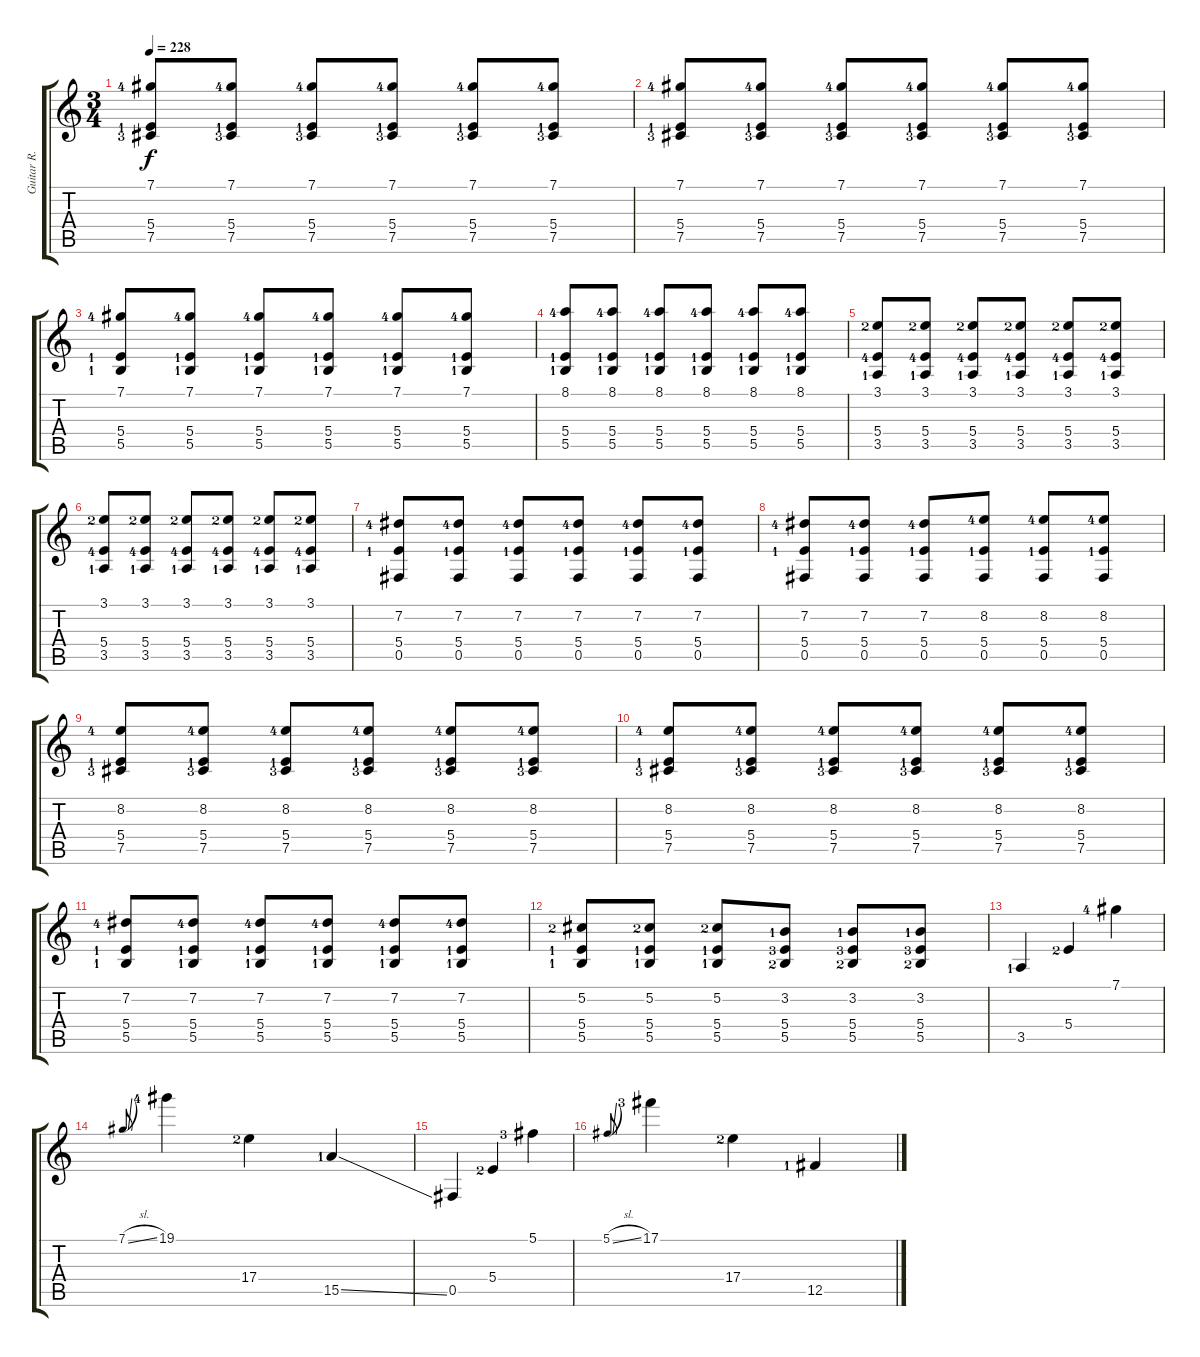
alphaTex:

\track ("Guitar R." "Guitar R.") {instrument distortionguitar}
\staff {score tabs}
\tuning (Db4 Ab3 E3 B2 Gb2 B1) {hide}
\ts (3 4)
\tempo 228
\clef g2
\ks c
(7.1{lf 5} 5.4{lf 2} 7.5{lf 4}).8{dy f} (7.1{lf 5} 5.4{lf 2} 7.5{lf 4}).8 (7.1{lf 5} 5.4{lf 2} 7.5{lf 4}).8 (7.1{lf 5} 5.4{lf 2} 7.5{lf 4}).8 (7.1{lf 5} 5.4{lf 2} 7.5{lf 4}).8 (7.1{lf 5} 5.4{lf 2} 7.5{lf 4}).8 |
(7.1{lf 5} 5.4{lf 2} 7.5{lf 4}).8 (7.1{lf 5} 5.4{lf 2} 7.5{lf 4}).8 (7.1{lf 5} 5.4{lf 2} 7.5{lf 4}).8 (7.1{lf 5} 5.4{lf 2} 7.5{lf 4}).8 (7.1{lf 5} 5.4{lf 2} 7.5{lf 4}).8 (7.1{lf 5} 5.4{lf 2} 7.5{lf 4}).8 |
(7.1{lf 5} 5.4{lf 2} 5.5{lf 2}).8 (7.1{lf 5} 5.4{lf 2} 5.5{lf 2}).8 (7.1{lf 5} 5.4{lf 2} 5.5{lf 2}).8 (7.1{lf 5} 5.4{lf 2} 5.5{lf 2}).8 (7.1{lf 5} 5.4{lf 2} 5.5{lf 2}).8 (7.1{lf 5} 5.4{lf 2} 5.5{lf 2}).8 |
(8.1{lf 5} 5.4{lf 2} 5.5{lf 2}).8 (8.1{lf 5} 5.4{lf 2} 5.5{lf 2}).8 (8.1{lf 5} 5.4{lf 2} 5.5{lf 2}).8 (8.1{lf 5} 5.4{lf 2} 5.5{lf 2}).8 (8.1{lf 5} 5.4{lf 2} 5.5{lf 2}).8 (8.1{lf 5} 5.4{lf 2} 5.5{lf 2}).8 |
(3.1{lf 3} 5.4{lf 5} 3.5{lf 2}).8 (3.1{lf 3} 5.4{lf 5} 3.5{lf 2}).8 (3.1{lf 3} 5.4{lf 5} 3.5{lf 2}).8 (3.1{lf 3} 5.4{lf 5} 3.5{lf 2}).8 (3.1{lf 3} 5.4{lf 5} 3.5{lf 2}).8 (3.1{lf 3} 5.4{lf 5} 3.5{lf 2}).8 |
(3.1{lf 3} 5.4{lf 5} 3.5{lf 2}).8 (3.1{lf 3} 5.4{lf 5} 3.5{lf 2}).8 (3.1{lf 3} 5.4{lf 5} 3.5{lf 2}).8 (3.1{lf 3} 5.4{lf 5} 3.5{lf 2}).8 (3.1{lf 3} 5.4{lf 5} 3.5{lf 2}).8 (3.1{lf 3} 5.4{lf 5} 3.5{lf 2}).8 |
(7.2{lf 5} 5.4{lf 2} 0.5).8 (7.2{lf 5} 5.4{lf 2} 0.5).8 (7.2{lf 5} 5.4{lf 2} 0.5).8 (7.2{lf 5} 5.4{lf 2} 0.5).8 (7.2{lf 5} 5.4{lf 2} 0.5).8 (7.2{lf 5} 5.4{lf 2} 0.5).8 |
(7.2{lf 5} 5.4{lf 2} 0.5).8 (7.2{lf 5} 5.4{lf 2} 0.5).8 (7.2{lf 5} 5.4{lf 2} 0.5).8 (8.2{lf 5} 5.4{lf 2} 0.5).8 (8.2{lf 5} 5.4{lf 2} 0.5).8 (8.2{lf 5} 5.4{lf 2} 0.5).8 |
(8.2{lf 5} 5.4{lf 2} 7.5{lf 4}).8 (8.2{lf 5} 5.4{lf 2} 7.5{lf 4}).8 (8.2{lf 5} 5.4{lf 2} 7.5{lf 4}).8 (8.2{lf 5} 5.4{lf 2} 7.5{lf 4}).8 (8.2{lf 5} 5.4{lf 2} 7.5{lf 4}).8 (8.2{lf 5} 5.4{lf 2} 7.5{lf 4}).8 |
(8.2{lf 5} 5.4{lf 2} 7.5{lf 4}).8 (8.2{lf 5} 5.4{lf 2} 7.5{lf 4}).8 (8.2{lf 5} 5.4{lf 2} 7.5{lf 4}).8 (8.2{lf 5} 5.4{lf 2} 7.5{lf 4}).8 (8.2{lf 5} 5.4{lf 2} 7.5{lf 4}).8 (8.2{lf 5} 5.4{lf 2} 7.5{lf 4}).8 |
(7.2{lf 5} 5.4{lf 2} 5.5{lf 2}).8 (7.2{lf 5} 5.4{lf 2} 5.5{lf 2}).8 (7.2{lf 5} 5.4{lf 2} 5.5{lf 2}).8 (7.2{lf 5} 5.4{lf 2} 5.5{lf 2}).8 (7.2{lf 5} 5.4{lf 2} 5.5{lf 2}).8 (7.2{lf 5} 5.4{lf 2} 5.5{lf 2}).8 |
(5.2{lf 3} 5.4{lf 2} 5.5{lf 2}).8 (5.2{lf 3} 5.4{lf 2} 5.5{lf 2}).8 (5.2{lf 3} 5.4{lf 2} 5.5{lf 2}).8 (3.2{lf 2} 5.4{lf 4} 5.5{lf 3}).8 (3.2{lf 2} 5.4{lf 4} 5.5{lf 3}).8 (3.2{lf 2} 5.4{lf 4} 5.5{lf 3}).8 |
3.5{lf 2}.4 5.4{lf 3}.4 7.1{lf 5}.4 |
7.1{sl}.8{gr onbeat} 19.1{lf 5}.4 17.4{lf 3}.4 15.5{ss lf 2}.4 |
0.5.4 5.4{lf 3}.4 5.1{lf 4}.4 |
5.1{sl}.8{gr onbeat} 17.1{lf 4}.4 17.4{lf 3}.4 12.5{ss lf 2}.4
